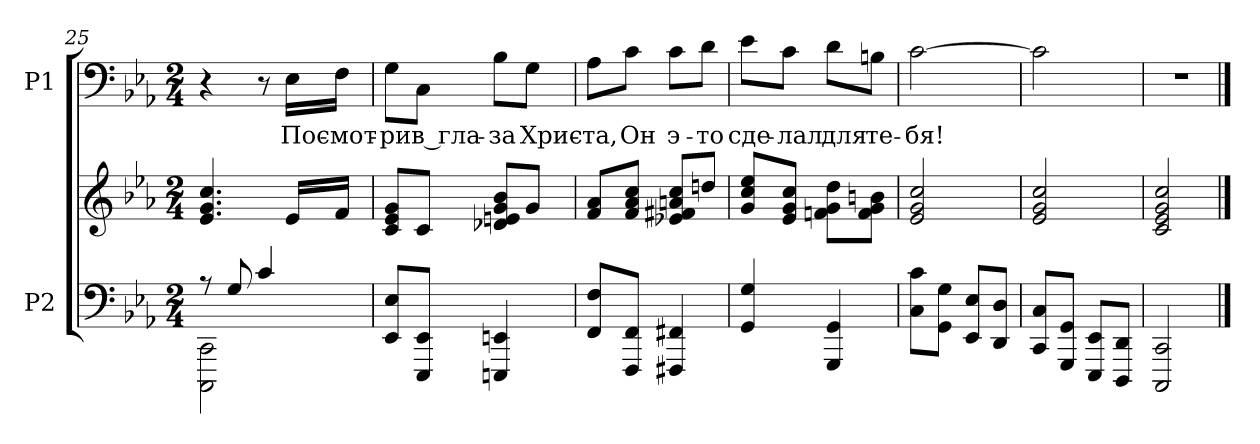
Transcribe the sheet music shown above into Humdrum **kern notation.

**kern	**kern	**kern	**text
*part2	*part2	*part1	*part1
*staff3	*staff2	*staff1	*staff1
*I"P2	*	*I"P1	*
*clefF4	*clefG2	*clefF4	*
*k[b-e-a-]	*k[b-e-a-]	*k[b-e-a-]	*
*c:	*c:	*c:	*
*M2/4	*M2/4	*M2/4	*
=25	=25	=25	=25
*^	*	*	*
8r	2CCCi\ 2CCi	4.e-i/ 4.gi 4.cci	4r	.
8Gi/	.	.	.	.
4ci/	.	.	8r	.
!	!	!	!	!LO:LY:b:color=#000000
.	.	16e-i/LL	16E-i\LL	Пос-
!	!	!	!	!LO:LY:b:color=#000000
.	.	16fi/JJ	16Fi\JJ	-мот-
*v	*v	*	*	*
=26	=26	=26	=26
!	!	!	!LO:LY:b:color=#000000
8EE-i/ 8E-iL	8ci/ 8e-i 8giL	8Gi\L	-ри
!	!	!	!LO:LY:b:color=#000000
8EEE-i/ 8EE-iJ	8ci/J	8Ci\J	в гла-
!	!	!	!LO:LY:b:color=#000000
4EEEni/ 4EEni	8d-Xi/ 8eni 8gi 8b-iL	8B-i\L	-за
!	!	!	!LO:LY:b:color=#000000
.	8gi/J	8Gi\J	Хрис-
!!LO:LB:g=z
=27	=27	=27	=27
!	!	!	!LO:LY:b:color=#000000
8FFi/ 8FiL	8fi/ 8a-iL	8A-i\L	-та,
!	!	!	!LO:LY:b:color=#000000
8FFFi/ 8FFiJ	8fi/ 8a-i 8cciJ	8ci\J	Он
!	!	!	!LO:LY:b:color=#000000
4FFF#Xi/ 4FF#Xi	8e-Xi/ 8f#Xi 8ani 8cciL	8ci\L	э-
!	!	!	!LO:LY:b:color=#000000
.	8ddni/J	8di\J	-то
=28	=28	=28	=28
!	!	!	!LO:LY:b:color=#000000
4GGi/ 4Gi	8gi/ 8cci 8ee-iL	8e-i\L	сде-
!	!	!	!LO:LY:b:color=#000000
.	8e-i/ 8gi 8cciJ	8ci\J	-лал
!	!	!	!LO:LY:b:color=#000000
4GGGi/ 4GGi	8fni\ 8gi 8ddiL	8di\L	для
!	!	!	!LO:LY:b:color=#000000
.	8fi\ 8gi 8bniJ	8Bni\J	те-
=29	=29	=29	=29
!	!	!	!LO:LY:b:color=#000000
8Ci\ 8ciL	2e-i/ 2gi 2cci	[>2ci\	-бя!
8GGi\ 8GiJ	.	.	.
8EE-i/ 8E-iL	.	.	.
8DDi/ 8DiJ	.	.	.
=30	=30	=30	=30
8CCi/ 8CiL	2e-i/ 2gi 2cci	2ci\]	.
8GGGi/ 8GGiJ	.	.	.
8EEE-i/ 8EE-iL	.	.	.
8DDDi/ 8DDiJ	.	.	.
=31	=31	=31	=31
!	!	!LO:N:vis=1	!
2CCCi/ 2CCi	2ci/ 2e-i 2gi 2cci	2r	.
==	==	==	==
*-	*-	*-	*-
